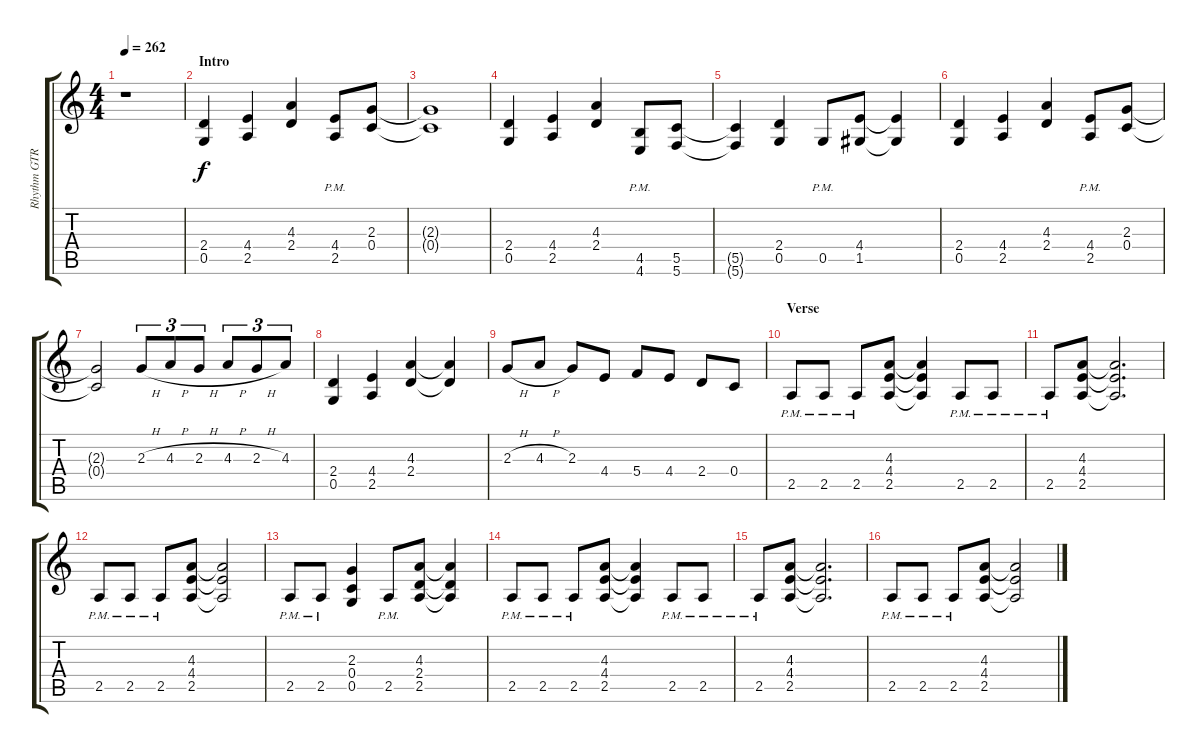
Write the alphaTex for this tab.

\track ("Rhythm GTR 1" "Rhythm GTR") {instrument overdrivenguitar}
\staff {score tabs}
\tuning (D4 A3 F3 C3 G2 C2) {hide}
\ts (4 4)
\tempo 262
\clef g2
\ks aminor
r.1{dy f instrument overdrivenguitar} |
\section ("" "Intro")
(2.4 0.5).4 (4.4 2.5).4 (4.3 2.4).4 (4.4{pm} 2.5{pm}).8 (2.3 0.4).8 |
(2.3{t} 0.4{t}).1 |
(2.4 0.5).4 (4.4 2.5).4 (4.3 2.4).4 (4.5{pm} 4.6{pm}).8 (5.5 5.6).8 |
(5.5{t} 5.6{t}).4 (2.4 0.5).4 0.5{pm}.8 (4.4 1.5).8 (4.4{t} 1.5{t}).4 |
(2.4 0.5).4 (4.4 2.5).4 (4.3 2.4).4 (4.4{pm} 2.5{pm}).8 (2.3 0.4).8 |
(2.3{t} 0.4{t}).2 2.3{h}.8{tu (3 2)} 4.3{h}.8{tu (3 2)} 2.3{h}.8{tu (3 2)} 4.3{h}.8{tu (3 2)} 2.3{h}.8{tu (3 2)} 4.3.8{tu (3 2)} |
(2.4 0.5).4 (4.4 2.5).4 (4.3 2.4).4 (4.3{t} 2.4{t}).4 |
2.3{h}.8 4.3{h}.8 2.3.8 4.4.8 5.4.8 4.4.8 2.4.8 0.4.8 |
\section ("" "Verse")
2.5{pm}.8 2.5{pm}.8 2.5{pm}.8 (4.3 4.4 2.5).8 (4.3{t} 4.4{t} 2.5{t}).4 2.5{pm}.8 2.5{pm}.8 |
2.5{pm}.8 (4.3 4.4 2.5).8 (4.3{t} 4.4{t} 2.5{t}).2{d} |
2.5{pm}.8 2.5{pm}.8 2.5{pm}.8 (4.3 4.4 2.5).8 (4.3{t} 4.4{t} 2.5{t}).2 |
2.5{pm}.8 2.5{pm}.8 (2.3 0.4 0.5).4 2.5{pm}.8 (4.3 2.4 2.5).8 (4.3{t} 2.4{t} 2.5{t}).4 |
2.5{pm}.8 2.5{pm}.8 2.5{pm}.8 (4.3 4.4 2.5).8 (4.3{t} 4.4{t} 2.5{t}).4 2.5{pm}.8 2.5{pm}.8 |
2.5{pm}.8 (4.3 4.4 2.5).8 (4.3{t} 4.4{t} 2.5{t}).2{d} |
2.5{pm}.8 2.5{pm}.8 2.5{pm}.8 (4.3 4.4 2.5).8 (4.3{t} 4.4{t} 2.5{t}).2
